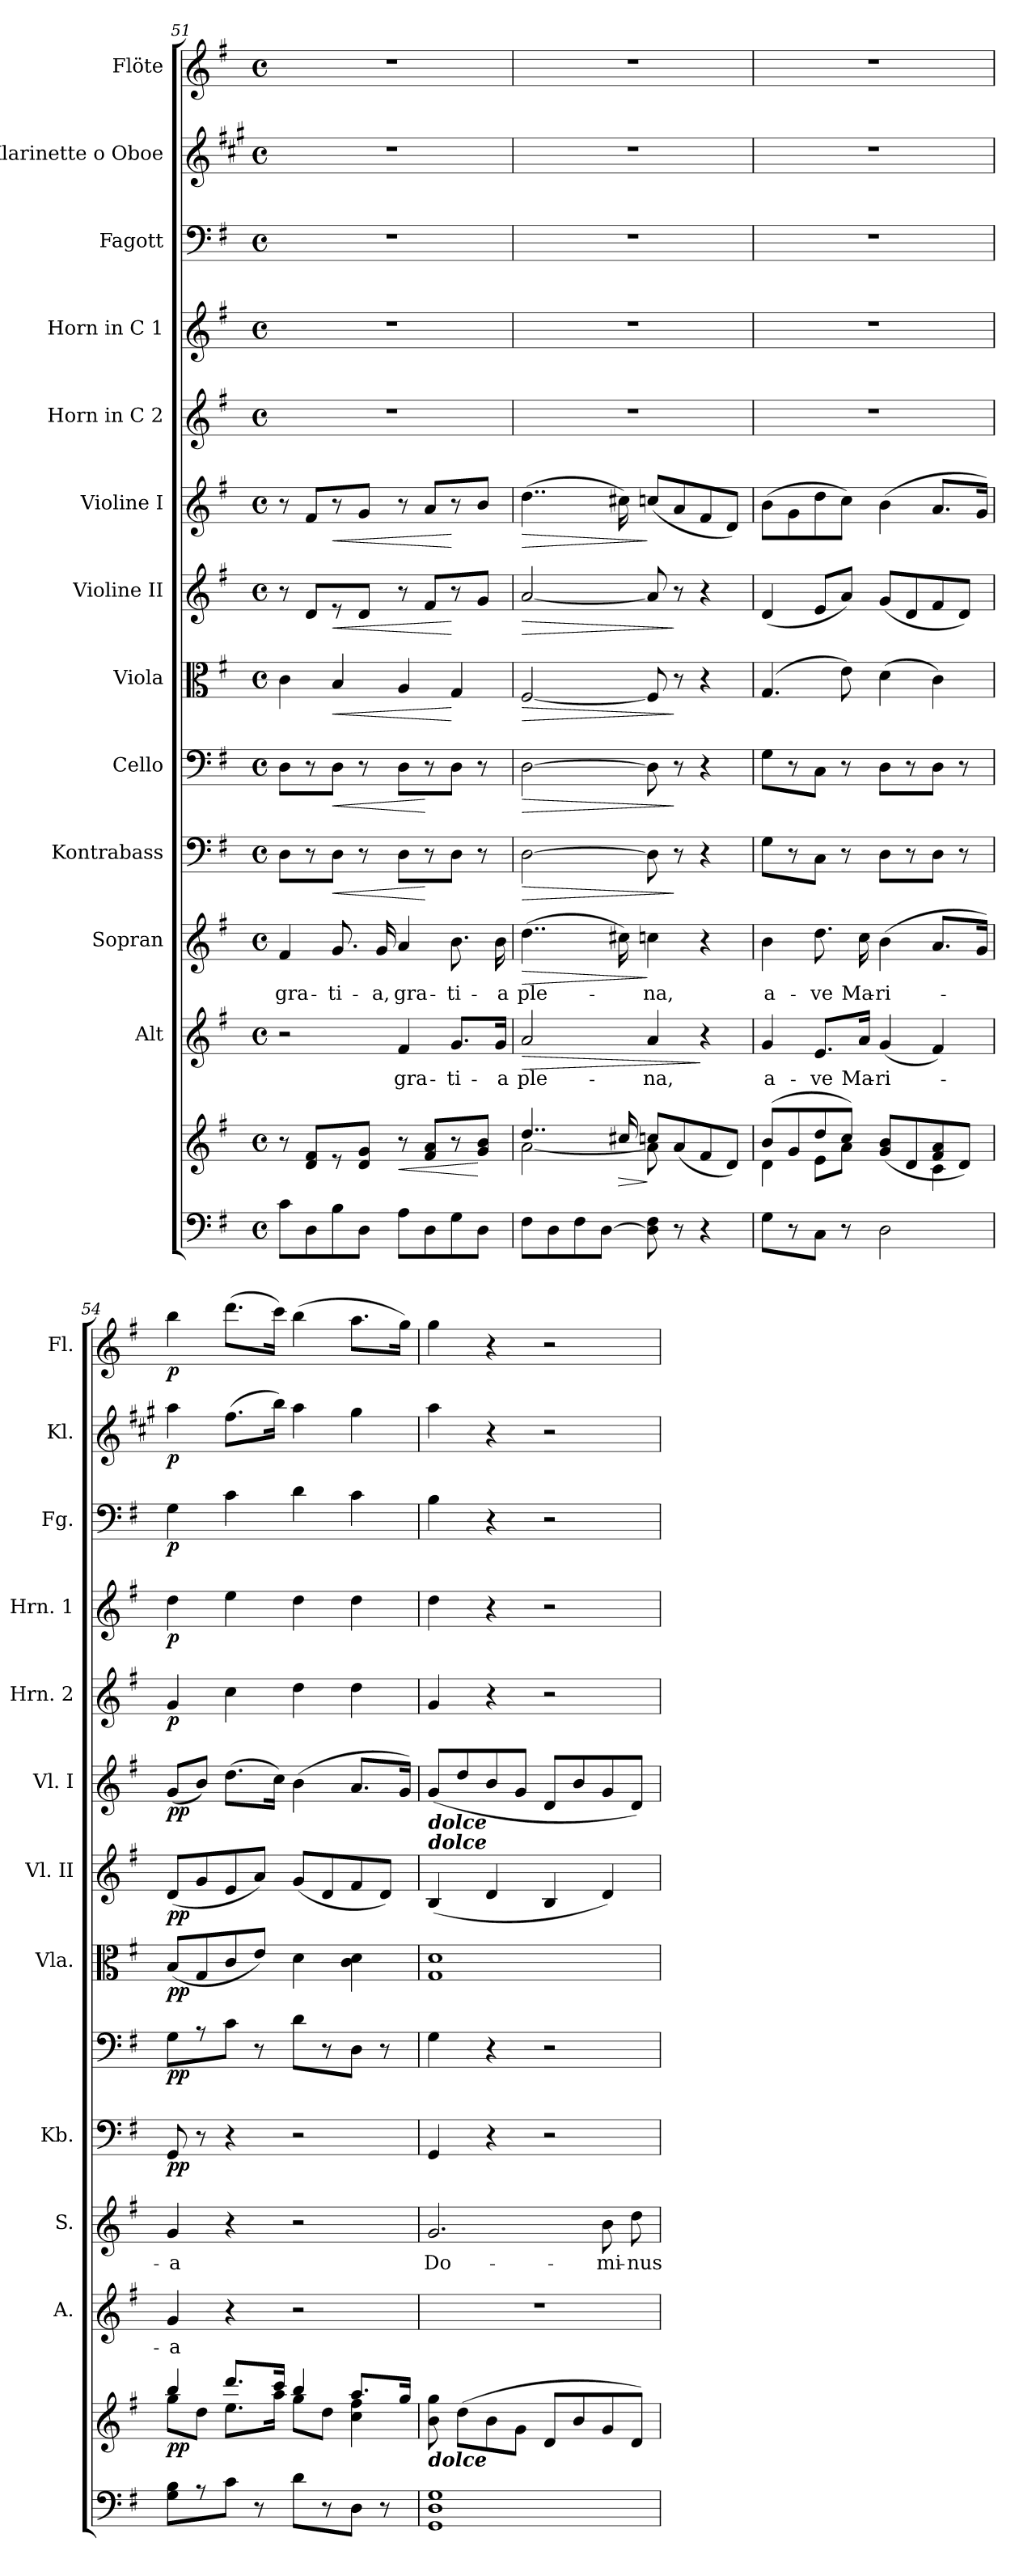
**kern	**kern	**dynam	**kern	**text	**dynam	**kern	**text	**dynam	**kern	**dynam	**kern	**dynam	**kern	**dynam	**kern	**dynam	**kern	**dynam	**kern	**dynam	**kern	**dynam	**kern	**dynam	**kern	**dynam	**kern	**dynam
*part13	*part13	*part13	*part12	*part12	*part12	*part11	*part11	*part11	*part10	*part10	*part9	*part9	*part8	*part8	*part7	*part7	*part6	*part6	*part5	*part5	*part4	*part4	*part3	*part3	*part2	*part2	*part1	*part1
*staff14	*staff13	*staff13/14	*staff12	*staff12	*staff12	*staff11	*staff11	*staff11	*staff10	*staff10	*staff9	*staff9	*staff8	*staff8	*staff7	*staff7	*staff6	*staff6	*staff5	*staff5	*staff4	*staff4	*staff3	*staff3	*staff2	*staff2	*staff1	*staff1
*	*	*	*I"Alt	*	*	*I"Sopran	*	*	*I"Kontrabass	*	*I"Cello	*	*I"Viola	*	*I"Violine II	*	*I"Violine I	*	*I"Horn in C 2	*	*I"Horn in C 1	*	*I"Fagott	*	*I"Klarinette o Oboe	*	*I"Flöte	*
*	*	*	*I'A.	*	*	*I'S.	*	*	*I'Kb.	*	*	*	*I'Vla.	*	*I'Vl. II	*	*I'Vl. I	*	*I'Hrn. 2	*	*I'Hrn. 1	*	*I'Fg.	*	*I'Kl.	*	*I'Fl.	*
*clefF4	*clefG2	*	*clefG2	*	*	*clefG2	*	*	*clefF4	*	*clefF4	*	*clefC3	*	*clefG2	*	*clefG2	*	*clefG2	*	*clefG2	*	*clefF4	*	*clefG2	*	*clefG2	*
*	*	*	*	*	*	*	*	*	*ITrd7c12	*	*	*	*	*	*	*	*	*	*ITrd7c12	*	*ITrd7c12	*	*	*	*ITrd1c2	*	*	*
*k[f#]	*k[f#]	*	*k[f#]	*	*	*k[f#]	*	*	*k[f#]	*	*k[f#]	*	*k[f#]	*	*k[f#]	*	*k[f#]	*	*k[f#]	*	*k[f#]	*	*k[f#]	*	*k[f#]	*	*k[f#]	*
*G:	*G:	*	*G:	*	*	*G:	*	*	*G:	*	*G:	*	*G:	*	*G:	*	*G:	*	*G:	*	*G:	*	*G:	*	*G:	*	*G:	*
*M4/4	*M4/4	*	*M4/4	*	*	*M4/4	*	*	*M4/4	*	*M4/4	*	*M4/4	*	*M4/4	*	*M4/4	*	*M4/4	*	*M4/4	*	*M4/4	*	*M4/4	*	*M4/4	*
*met(c)	*met(c)	*	*met(c)	*	*	*met(c)	*	*	*met(c)	*	*met(c)	*	*met(c)	*	*met(c)	*	*met(c)	*	*met(c)	*	*met(c)	*	*met(c)	*	*met(c)	*	*met(c)	*
=51	=51	=51	=51	=51	=51	=51	=51	=51	=51	=51	=51	=51	=51	=51	=51	=51	=51	=51	=51	=51	=51	=51	=51	=51	=51	=51	=51	=51
!	!	!	!	!	!	!	!LO:LY:b	!	!	!	!	!	!	!	!	!	!	!	!	!	!	!	!	!	!	!	!	!
8c\L	8r	.	2r	.	.	4f#/	gra-	.	8DD\L	.	8D\L	.	4c\	.	8r	.	8r	.	1r	.	1r	.	1r	.	1r	.	1r	.
8D\	8d/ 8f#/L	.	.	.	.	.	.	.	8r	.	8r	.	.	.	8d/L	.	8f#/L	.	.	.	.	.	.	.	.	.	.	.
!	!	!	!	!	!	!	!LO:LY:b	!	!	!LO:HP:b	!	!LO:HP:b	!	!LO:HP:b	!	!LO:HP:b	!	!LO:HP:b	!	!	!	!	!	!	!	!	!	!
8B\	8r	.	.	.	.	8.g/	-ti-	.	8DD\J	<	8D\J	<	4B/	<	8r	<	8r	<	.	.	.	.	.	.	.	.	.	.
8D\J	8d/ 8g/J	.	.	.	.	.	.	.	8r	.	8r	.	.	.	8d/J	.	8g/J	.	.	.	.	.	.	.	.	.	.	.
!	!	!	!	!	!	!	!LO:LY:b	!	!	!	!	!	!	!	!	!	!	!	!	!	!	!	!	!	!	!	!	!
.	.	.	.	.	.	16g/	-a,	.	.	.	.	.	.	.	.	.	.	.	.	.	.	.	.	.	.	.	.	.
!	!	!LO:HP:b	!	!LO:LY:b	!	!	!LO:LY:b	!	!	!	!	!	!	!	!	!	!	!	!	!	!	!	!	!	!	!	!	!
8A\L	8r	<	4f#/	gra-	.	4a/	gra-	.	8DD\L	.	8D\L	.	4A/	.	8r	.	8r	.	.	.	.	.	.	.	.	.	.	.
8D\	8f#/ 8a/L	.	.	.	.	.	.	.	8r	[	8r	[	.	.	8f#/L	.	8a/L	.	.	.	.	.	.	.	.	.	.	.
!	!	!	!	!LO:LY:b	!	!	!LO:LY:b	!	!	!	!	!	!	!	!	!	!	!	!	!	!	!	!	!	!	!	!	!
8G\	8r	.	8.g/L	-ti-	.	8.b\	-ti-	.	8DD\J	.	8D\J	.	4G/	[	8r	[	8r	[	.	.	.	.	.	.	.	.	.	.
8D\J	8g/ 8b/J	[	.	.	.	.	.	.	8r	.	8r	.	.	.	8g/J	.	8b/J	.	.	.	.	.	.	.	.	.	.	.
!	!	!	!	!LO:LY:b	!	!	!LO:LY:b	!	!	!	!	!	!	!	!	!	!	!	!	!	!	!	!	!	!	!	!	!
.	.	.	16g/Jk	-a	.	16b\	-a	.	.	.	.	.	.	.	.	.	.	.	.	.	.	.	.	.	.	.	.	.
=52	=52	=52	=52	=52	=52	=52	=52	=52	=52	=52	=52	=52	=52	=52	=52	=52	=52	=52	=52	=52	=52	=52	=52	=52	=52	=52	=52	=52
*	*^	*	*	*	*	*	*	*	*	*	*	*	*	*	*	*	*	*	*	*	*	*	*	*	*	*	*	*
!	!	!	!	!	!LO:LY:b	!LO:HP:b	!	!LO:LY:b	!LO:HP:b	!	!LO:HP:b	!	!LO:HP:b	!	!LO:HP:b	!	!LO:HP:b	!	!LO:HP:b	!	!	!	!	!	!	!	!	!	!
8F#\L	4..dd/	[<2a\	.	2a/	ple-	>	(>4..dd\	ple-	>	[2DD\	>	[2D\	>	[2F#/	>	[2a/	>	(>4..dd\	>	1r	.	1r	.	1r	.	1r	.	1r	.
8D\	.	.	.	.	.	.	.	.	.	.	.	.	.	.	.	.	.	.	.	.	.	.	.	.	.	.	.	.	.
8F#\	.	.	.	.	.	.	.	.	.	.	.	.	.	.	.	.	.	.	.	.	.	.	.	.	.	.	.	.	.
[<8D\J	.	.	.	.	.	.	.	.	.	.	.	.	.	.	.	.	.	.	.	.	.	.	.	.	.	.	.	.	.
!	!	!	!LO:HP:b	!	!	!	!	!	!	!	!	!	!	!	!	!	!	!	!	!	!	!	!	!	!	!	!	!	!
.	16cc#X/	.	>	.	.	.	16cc#X\)	.	.	.	.	.	.	.	.	.	.	16cc#X\)	.	.	.	.	.	.	.	.	.	.	.
!	!	!	!	!	!LO:LY:b	!	!	!LO:LY:b	!	!	!	!	!	!	!	!	!	!	!	!	!	!	!	!	!	!	!	!	!
8D\] 8F#\	8ccn/L	8a\]	]	4a/	-na,	.	4ccn\	-na,	]	8DD\]	.	8D\]	.	8F#/]	.	8a/]	.	(<8ccn/L	]	.	.	.	.	.	.	.	.	.	.
8r	(<8a/	4.ryy	.	.	.	.	.	.	.	8r	]	8r	]	8r	]	8r	]	8a/	.	.	.	.	.	.	.	.	.	.	.
4r	8f#/	.	.	4r	.	]	4r	.	.	4r	.	4r	.	4r	.	4r	.	8f#/	.	.	.	.	.	.	.	.	.	.	.
.	8d/J)	.	.	.	.	.	.	.	.	.	.	.	.	.	.	.	.	8d/J)	.	.	.	.	.	.	.	.	.	.	.
!!LO:PB:g=z
=53	=53	=53	=53	=53	=53	=53	=53	=53	=53	=53	=53	=53	=53	=53	=53	=53	=53	=53	=53	=53	=53	=53	=53	=53	=53	=53	=53	=53	=53
!	!	!	!	!	!LO:LY:b	!	!	!LO:LY:b	!	!	!	!	!	!	!	!	!	!	!	!	!	!	!	!	!	!	!	!	!
8G\L	(>8b/L	4d\	.	4g/	a-	.	4b\	a-	.	8GG\L	.	8G\L	.	(4.G/	.	(<4d/	.	(>8b\L	.	1r	.	1r	.	1r	.	1r	.	1r	.
8r	8g/	.	.	.	.	.	.	.	.	8r	.	8r	.	.	.	.	.	8g\	.	.	.	.	.	.	.	.	.	.	.
!	!	!	!	!	!LO:LY:b	!	!	!LO:LY:b	!	!	!	!	!	!	!	!	!	!	!	!	!	!	!	!	!	!	!	!	!
8C\J	8dd/	8e\L	.	8.e/L	-ve	.	8.dd\	-ve	.	8CC\J	.	8C\J	.	.	.	8e/L	.	8dd\	.	.	.	.	.	.	.	.	.	.	.
8r	8cc/J)	8a\J	.	.	.	.	.	.	.	8r	.	8r	.	8e\)	.	8a/J)	.	8cc\J)	.	.	.	.	.	.	.	.	.	.	.
!	!	!	!	!	!LO:LY:b	!	!	!LO:LY:b	!	!	!	!	!	!	!	!	!	!	!	!	!	!	!	!	!	!	!	!	!
.	.	.	.	16a/Jk	Ma-	.	16cc\	Ma-	.	.	.	.	.	.	.	.	.	.	.	.	.	.	.	.	.	.	.	.	.
!	!	!	!	!	!LO:LY:b	!	!	!LO:LY:b	!	!	!	!	!	!	!	!	!	!	!	!	!	!	!	!	!	!	!	!	!
2D\	(>8g/ 8b/L	4ryy	.	(<4g/	-ri-	.	(>4b\	-ri-	.	8DD\L	.	8D\L	.	(>4d\	.	(<8g/L	.	(>4b\	.	.	.	.	.	.	.	.	.	.	.
.	8d/	.	.	.	.	.	.	.	.	8r	.	8r	.	.	.	8d/	.	.	.	.	.	.	.	.	.	.	.	.	.
.	8f#/ 8a/	4c\	.	4f#/)	.	.	8.a/L	.	.	8DD\J	.	8D\J	.	4c\)	.	8f#/	.	8.a/L	.	.	.	.	.	.	.	.	.	.	.
.	8d/J)	.	.	.	.	.	.	.	.	8r	.	8r	.	.	.	8d/J)	.	.	.	.	.	.	.	.	.	.	.	.	.
.	.	.	.	.	.	.	16g/Jk)	.	.	.	.	.	.	.	.	.	.	16g/Jk)	.	.	.	.	.	.	.	.	.	.	.
=54	=54	=54	=54	=54	=54	=54	=54	=54	=54	=54	=54	=54	=54	=54	=54	=54	=54	=54	=54	=54	=54	=54	=54	=54	=54	=54	=54	=54	=54
!	!	!	!LO:DY:b	!	!LO:LY:b	!	!	!LO:LY:b	!	!	!LO:DY:b	!	!LO:DY:b	!	!LO:DY:b	!	!LO:DY:b	!	!LO:DY:b	!	!LO:DY:b	!	!LO:DY:b	!	!LO:DY:b	!	!LO:DY:b	!	!LO:DY:b
8G\ 8B\L	4bb/	8gg\L	pp	4g/	-a	.	4g/	-a	.	8GGG/	pp	8G\L	pp	(<8B/L	pp	(<8d/L	pp	(<8g/L	pp	4G/	p	4d\	p	4G\	p	4gg\	p	4bb\	p
8r	.	8dd\J	.	.	.	.	.	.	.	8r	.	8r	.	8G/	.	8g/	.	8b/J)	.	.	.	.	.	.	.	.	.	.	.
8c\J	8.ddd/L	8.ee\L	.	4r	.	.	4r	.	.	4r	.	8c\J	.	8c/	.	8e/	.	(>8.dd\L	.	4c\	.	4e\	.	4c\	.	(>8.ee\L	.	(>8.ddd\L	.
8r	.	.	.	.	.	.	.	.	.	.	.	8r	.	8e/J)	.	8a/J)	.	.	.	.	.	.	.	.	.	.	.	.	.
.	16ccc/Jk	16aa\Jk	.	.	.	.	.	.	.	.	.	.	.	.	.	.	.	16cc\Jk)	.	.	.	.	.	.	.	16aa\Jk)	.	16ccc\Jk)	.
8d\L	4bb/	8gg\L	.	2r	.	.	2r	.	.	2r	.	8d\L	.	4d\	.	(<8g/L	.	(>4b\	.	4d\	.	4d\	.	4d\	.	4gg\	.	(>4bb\	.
8r	.	8dd\J	.	.	.	.	.	.	.	.	.	8r	.	.	.	8d/	.	.	.	.	.	.	.	.	.	.	.	.	.
8D\J	8.aa/L	4cc\ 4ff#\	.	.	.	.	.	.	.	.	.	8D\J	.	4c\ 4d\	.	8f#/	.	8.a/L	.	4d\	.	4d\	.	4c\	.	4ff#\	.	8.aa\L	.
8r	.	.	.	.	.	.	.	.	.	.	.	8r	.	.	.	8d/J)	.	.	.	.	.	.	.	.	.	.	.	.	.
.	16gg/Jk	.	.	.	.	.	.	.	.	.	.	.	.	.	.	.	.	16g/Jk)	.	.	.	.	.	.	.	.	.	16gg\Jk)	.
*	*v	*v	*	*	*	*	*	*	*	*	*	*	*	*	*	*	*	*	*	*	*	*	*	*	*	*	*	*	*
=55	=55	=55	=55	=55	=55	=55	=55	=55	=55	=55	=55	=55	=55	=55	=55	=55	=55	=55	=55	=55	=55	=55	=55	=55	=55	=55	=55	=55
!	!	!	!	!	!	!	!	!	!	!	!	!	!	!	!	!	!LO:TX:b:Bi:t=dolce	!	!	!	!	!	!	!	!	!	!	!
!	!	!	!	!	!	!	!	!	!	!	!	!	!	!	!LO:TX:a:Bi:t=dolce	!	!	!	!	!	!	!	!	!	!	!	!	!
!	!LO:TX:b:Bi:t=dolce	!	!	!	!	!	!	!	!	!	!	!	!	!	!	!	!	!	!	!	!	!	!	!	!	!	!	!
!	!	!	!	!	!	!	!LO:LY:b	!	!	!	!	!	!	!	!	!	!	!	!	!	!	!	!	!	!	!	!	!
1GG 1D 1G	8b\ 8gg\	.	1r	.	.	2.g/	Do-	.	4GGG/	.	4G\	.	1G 1d	.	(<4B/	.	(<8g/L	.	4G/	.	4d\	.	4B\	.	4gg\	.	4gg\	.
.	(>8dd\L	.	.	.	.	.	.	.	.	.	.	.	.	.	.	.	8dd/	.	.	.	.	.	.	.	.	.	.	.
.	8b\	.	.	.	.	.	.	.	4r	.	4r	.	.	.	4d/	.	8b/	.	4r	.	4r	.	4r	.	4r	.	4r	.
.	8g\J	.	.	.	.	.	.	.	.	.	.	.	.	.	.	.	8g/J	.	.	.	.	.	.	.	.	.	.	.
.	8d/L	.	.	.	.	.	.	.	2r	.	2r	.	.	.	4B/	.	8d/L	.	2r	.	2r	.	2r	.	2r	.	2r	.
.	8b/	.	.	.	.	.	.	.	.	.	.	.	.	.	.	.	8b/	.	.	.	.	.	.	.	.	.	.	.
!	!	!	!	!	!	!	!LO:LY:b	!	!	!	!	!	!	!	!	!	!	!	!	!	!	!	!	!	!	!	!	!
.	8g/	.	.	.	.	8b\	-mi-	.	.	.	.	.	.	.	4d/)	.	8g/	.	.	.	.	.	.	.	.	.	.	.
!	!	!	!	!	!	!	!LO:LY:b	!	!	!	!	!	!	!	!	!	!	!	!	!	!	!	!	!	!	!	!	!
.	8d/J)	.	.	.	.	8dd\	-nus	.	.	.	.	.	.	.	.	.	8d/J)	.	.	.	.	.	.	.	.	.	.	.
=	=	=	=	=	=	=	=	=	=	=	=	=	=	=	=	=	=	=	=	=	=	=	=	=	=	=	=	=
*-	*-	*-	*-	*-	*-	*-	*-	*-	*-	*-	*-	*-	*-	*-	*-	*-	*-	*-	*-	*-	*-	*-	*-	*-	*-	*-	*-	*-
